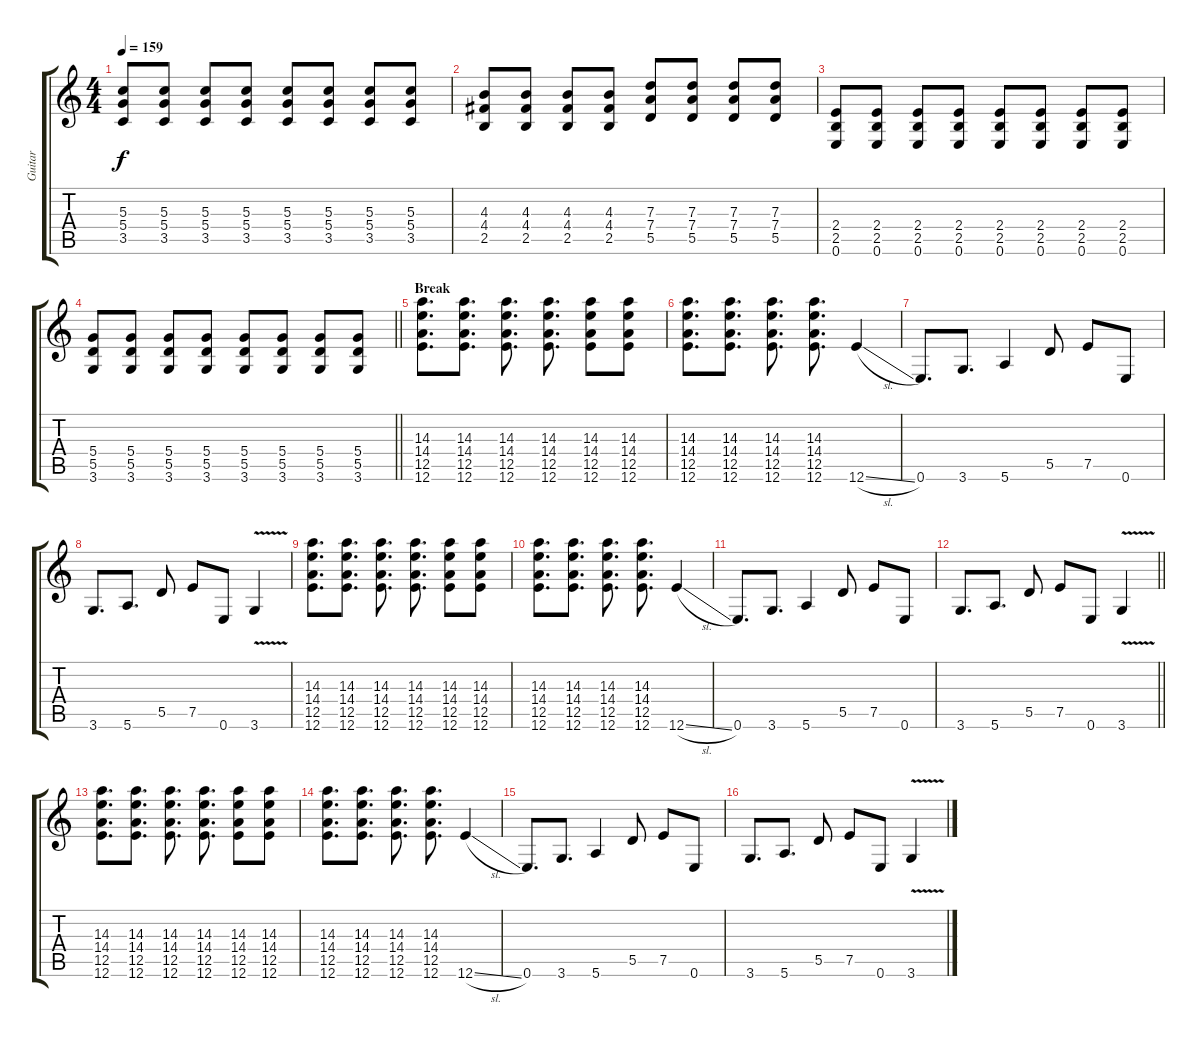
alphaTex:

\track ("Guitar" "Guitar") {instrument overdrivenguitar}
\staff {score tabs}
\tuning (E4 B3 G3 D3 A2 E2) {hide}
\ts (4 4)
\tempo 159
\clef g2
\ks c
(5.3 5.4 3.5).8{dy f} (5.3 5.4 3.5).8 (5.3 5.4 3.5).8 (5.3 5.4 3.5).8 (5.3 5.4 3.5).8 (5.3 5.4 3.5).8 (5.3 5.4 3.5).8 (5.3 5.4 3.5).8 |
(4.3 4.4 2.5).8 (4.3 4.4 2.5).8 (4.3 4.4 2.5).8 (4.3 4.4 2.5).8 (7.3 7.4 5.5).8 (7.3 7.4 5.5).8 (7.3 7.4 5.5).8 (7.3 7.4 5.5).8 |
(2.4 2.5 0.6).8 (2.4 2.5 0.6).8 (2.4 2.5 0.6).8 (2.4 2.5 0.6).8 (2.4 2.5 0.6).8 (2.4 2.5 0.6).8 (2.4 2.5 0.6).8 (2.4 2.5 0.6).8 |
\barLineRight lightlight
(5.4 5.5 3.6).8 (5.4 5.5 3.6).8 (5.4 5.5 3.6).8 (5.4 5.5 3.6).8 (5.4 5.5 3.6).8 (5.4 5.5 3.6).8 (5.4 5.5 3.6).8 (5.4 5.5 3.6).8 |
\section ("" "Break")
(14.3 14.4 12.5 12.6).8{d} (14.3 14.4 12.5 12.6).8{d} (14.3 14.4 12.5 12.6).8{d} (14.3 14.4 12.5 12.6).8{d} (14.3 14.4 12.5 12.6).8 (14.3 14.4 12.5 12.6).8 |
(14.3 14.4 12.5 12.6).8{d} (14.3 14.4 12.5 12.6).8{d} (14.3 14.4 12.5 12.6).8{d} (14.3 14.4 12.5 12.6).8{d} 12.6{sl}.4 |
0.6.8{d} 3.6.8{d} 5.6.4 5.5.8 7.5.8 0.6.8 |
3.6.8{d} 5.6.8{d} 5.5.8 7.5.8 0.6.8 3.6{v}.4 |
(14.3 14.4 12.5 12.6).8{d} (14.3 14.4 12.5 12.6).8{d} (14.3 14.4 12.5 12.6).8{d} (14.3 14.4 12.5 12.6).8{d} (14.3 14.4 12.5 12.6).8 (14.3 14.4 12.5 12.6).8 |
(14.3 14.4 12.5 12.6).8{d} (14.3 14.4 12.5 12.6).8{d} (14.3 14.4 12.5 12.6).8{d} (14.3 14.4 12.5 12.6).8{d} 12.6{sl}.4 |
0.6.8{d} 3.6.8{d} 5.6.4 5.5.8 7.5.8 0.6.8 |
\barLineRight lightlight
3.6.8{d} 5.6.8{d} 5.5.8 7.5.8 0.6.8 3.6{v}.4 |
\section ("" "")
(14.3 14.4 12.5 12.6).8{d} (14.3 14.4 12.5 12.6).8{d} (14.3 14.4 12.5 12.6).8{d} (14.3 14.4 12.5 12.6).8{d} (14.3 14.4 12.5 12.6).8 (14.3 14.4 12.5 12.6).8 |
(14.3 14.4 12.5 12.6).8{d} (14.3 14.4 12.5 12.6).8{d} (14.3 14.4 12.5 12.6).8{d} (14.3 14.4 12.5 12.6).8{d} 12.6{sl}.4 |
0.6.8{d} 3.6.8{d} 5.6.4 5.5.8 7.5.8 0.6.8 |
3.6.8{d} 5.6.8{d} 5.5.8 7.5.8 0.6.8 3.6{v}.4
